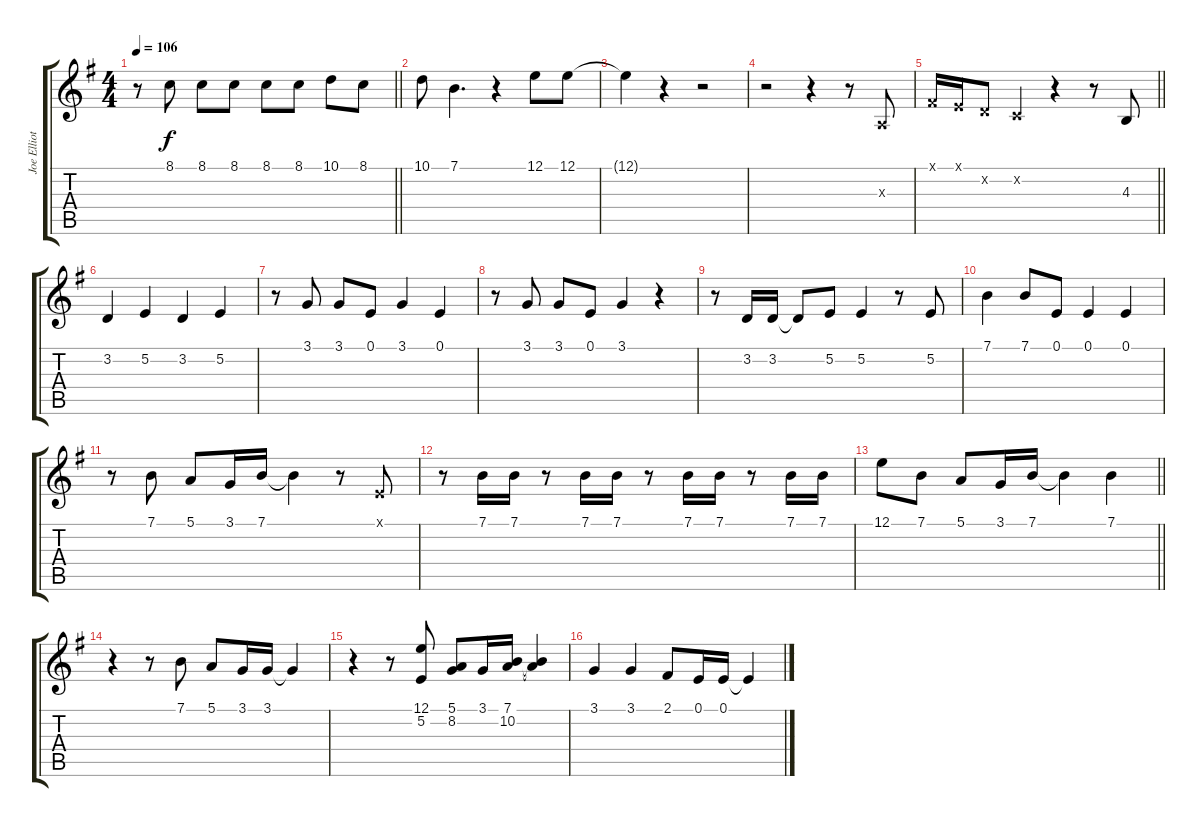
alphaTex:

\track ("Joe Elliott" "Joe Elliot") {instrument lead1square}
\staff {score tabs}
\tuning (E4 B3 G3 D3 A2 E2) {hide}
\ts (4 4)
\tempo 106
\clef g2
\barLineRight lightlight
\ks eminor
r.8{dy f} 8.1.8 8.1.8 8.1.8 8.1.8 8.1.8 10.1.8 8.1.8 |
10.1.8 7.1.4{d} r.4 12.1.8 12.1.8 |
12.1{t}.4 r.4 r.2 |
r.2 r.4 r.8 2.3{x}.8 |
\barLineRight lightlight
2.1{x}.16 0.1{x}.16 3.2{x}.8 1.2{x}.4 r.4 r.8 4.3.8 |
3.2.4 5.2.4 3.2.4 5.2.4 |
r.8 3.1.8 3.1.8 0.1.8 3.1.4 0.1.4 |
r.8 3.1.8 3.1.8 0.1.8 3.1.4 r.4 |
r.8 3.2.16 3.2.16 3.2{t}.8 5.2.8 5.2.4 r.8 5.2.8 |
7.1.4 7.1.8 0.1.8 0.1.4 0.1.4 |
r.8 7.1.8 5.1.8 3.1.16 7.1.16 7.1{t}.4 r.8 0.1{x}.8 |
r.8 7.1.16 7.1.16 r.8 7.1.16 7.1.16 r.8 7.1.16 7.1.16 r.8 7.1.16 7.1.16 |
\barLineRight lightlight
12.1.8 7.1.8 5.1.8 3.1.16 7.1.16 7.1{t}.4 7.1.4 |
r.4 r.8 7.1.8 5.1.8 3.1.16 3.1.16 3.1{t}.4 |
r.4 r.8 (12.1 5.2).8 (5.1 8.2).8 3.1.16 (7.1 10.2).16 (7.1{t} 10.2{t}).4 |
3.1.4 3.1.4 2.1.8 0.1.16 0.1.16 0.1{t}.4
